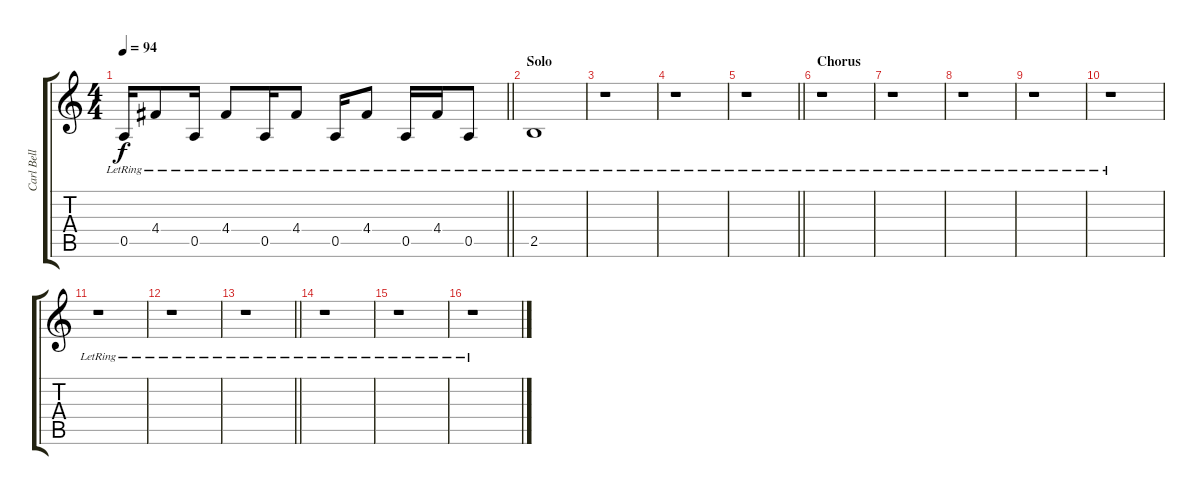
\track ("Carl Bell (Rhythm Guitar)" "Carl Bell ") {instrument electricguitarclean}
\staff {score tabs}
\tuning (E4 B3 G3 D3 A2 D2) {hide}
\ts (4 4)
\tempo 94
\clef g2
\barLineRight lightlight
\ks c
0.5{lr}.16{dy f} 4.4{lr}.8 0.5{lr}.16 4.4{lr}.8 0.5{lr}.16 4.4{lr}.8 0.5{lr}.16 4.4{lr}.8 0.5{lr}.16 4.4{lr}.16 0.5{lr}.8 |
\section ("" "Solo")
2.5{lr}.1{volume 11} |
r.1 |
r.1 |
\barLineRight lightlight
r.1 |
\section ("" "Chorus")
r.1 |
r.1 |
r.1 |
r.1 |
r.1 |
r.1 |
r.1 |
\barLineRight lightlight
r.1 |
r.1 |
r.1 |
r.1
